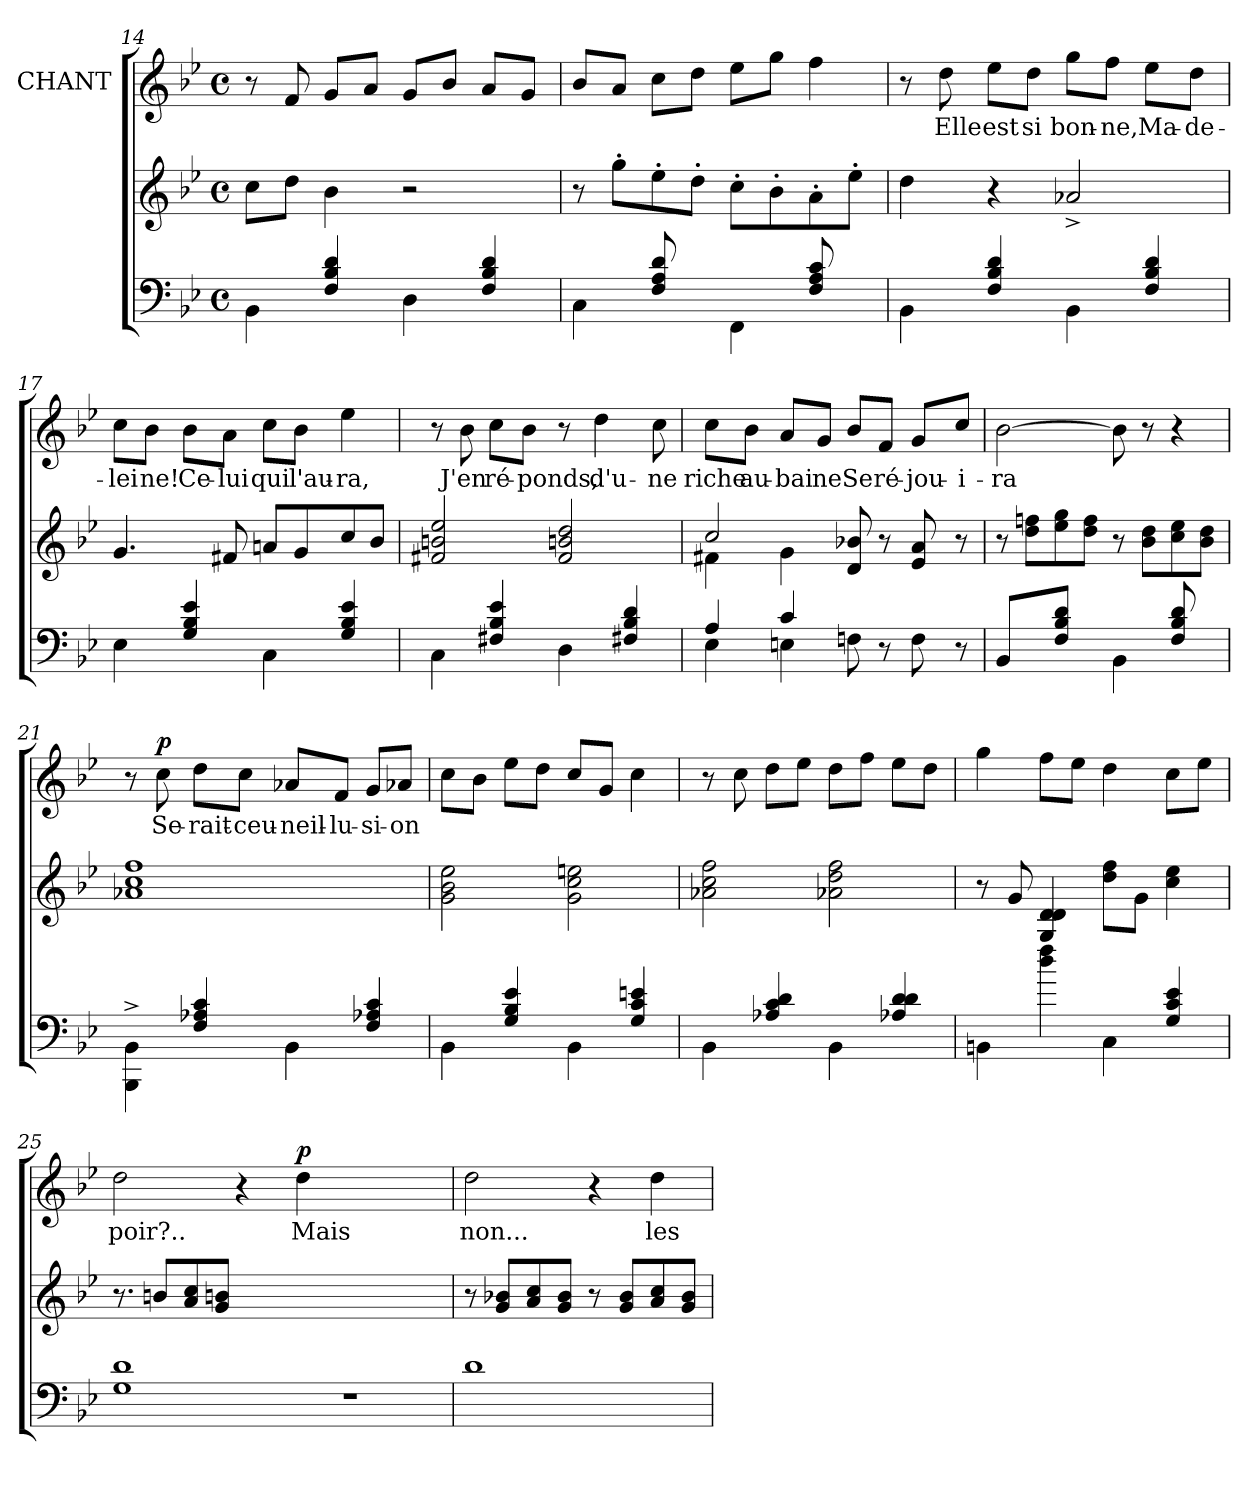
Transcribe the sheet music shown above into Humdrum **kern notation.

**kern	**kern	**kern	**text	**dynam
*part3	*part2	*part1	*part1	*part1
*staff3	*staff2	*staff1	*staff1	*staff1
*	*	*I"CHANT	*	*
*clefF4	*clefG2	*clefG2	*	*
*k[b-e-]	*k[b-e-]	*k[b-e-]	*	*
*M4/4	*M4/4	*M4/4	*	*
*met(c)	*met(c)	*met(c)	*	*
=14	=14	=14	=14	=14
4BB-i\	8ccj\L	8r	.	.
.	8ddj\J	8fj/	.	.
4di/ 4B-i/ 4Fi/	4b-j\	8gj/L	.	.
.	.	8aj/J	.	.
4Di\	2r	8gj/L	.	.
.	.	8b-j/J	.	.
4di/ 4B-i/ 4Fi/	.	8aj/L	.	.
.	.	8gj/J	.	.
=15	=15	=15	=15	=15
4Ci\	8r	8b-j/L	.	.
.	8gg'>j\L	8aj/J	.	.
8di/ 8Ai/ 8Fi/	8ee-'>j\	8ccj\L	.	.
8ryy	8dd'>j\J	8ddj\J	.	.
4FFi\	8cc'>j\L	8ee-j\L	.	.
.	8b-'>j\	8ggj\J	.	.
8Fi/ 8ci/ 8Ai/	8a'>j\	4ffj\	.	.
8ryy	8ee-'>j\J	.	.	.
!!LO:LB:g=z
=16	=16	=16	=16	=16
4BB-i\	4ddj\	8r	.	.
.	.	8ddj\	Elle	.
4di/ 4B-i/ 4Fi/	4r	8ee-j\L	est	.
.	.	8ddj\J	si	.
4BB-i\	2a-X^>j/	8ggj\L	bon-	.
.	.	8ffj\J	ne,	.
4di/ 4B-i/ 4Fi/	.	8ee-j\L	Ma-	.
.	.	8ddj\J	de-	.
=17	=17	=17	=17	=17
4E-i\	4.gj/	8ccj\L	lei	.
.	.	8b-j\J	ne!	.
4e-i/ 4B-i/ 4Gi/	.	8b-j\L	Ce-	.
.	8f#Xj/	8aj\J	lui	.
4Ci\	8anj/L	8ccj\L	qui	.
.	8gj/	8b-j\J	l'au-	.
4Gi/ 4e-i/ 4B-i/	8ccj/	4ee-j\	ra,	.
.	8b-j/J	.	.	.
=18	=18	=18	=18	=18
4Ci\	2ee-j/ 2bnj/ 2f#Xj/	8r	.	.
.	.	8b-j\	J'en	.
4e-i/ 4B-i/ 4F#Xi/	.	8ccj\L	ré-	.
.	.	8b-j\J	ponds,	.
4Di\	2ddj/ 2bnj/ 2f#j/	8r	.	.
.	.	4ddj\	d'u-	.
4di/ 4B-i/ 4F#Xi/	.	.	.	.
.	.	8ccj\	ne	.
!!LO:LB:g=z
=19	=19	=19	=19	=19
*^	*^	*	*	*
4Ai/	4E-Z\	2ccj/	4f#XV\	8ccj\L	riche	.
.	.	.	.	8b-j\J	au-	.
4ci/	4EnZ\	.	4gV\	8aj/L	bai	.
.	.	.	.	8gj/J	ne	.
8Fni\	2ryy	8b-Xj/ 8dj/	2ryy	8b-j/L	Se	.
8r	.	8r	.	8fj/J	ré-	.
8Fi\	.	8aj/ 8e-j/	.	8gj/L	jou-	.
8r	.	8r	.	8ccj/J	i-	.
*v	*v	*	*	*	*	*
*	*v	*v	*	*	*
=20	=20	=20	=20	=20
4BB-i\	8r	[2b-j\	ra	.
.	8ddj\ 8ffnj\L	.	.	.
8di/ 8B-i/ 8Fi/J	8ggj\ 8ee-j\	.	.	.
8ryy	8ffj\ 8ddj\J	.	.	.
4BB-i\	8r	8b-j\]	.	.
.	8b-j\ 8ddj\L	8r	.	.
8di/ 8B-i/ 8Fi/	8ee-j\ 8ccj\	4r	.	.
8ryy	8b-j\ 8ddj\J	.	.	.
=21	=21	=21	=21	=21
4BBB-i^<\ 4BB-i^<\	1a-Xj/ 1ffj/ 1ccj/	8r	.	.
!	!	!	!	!LO:DY:a
.	.	8ccj\	Se-	p
4ci/ 4A-Xi/ 4Fi/	.	8ddj\L	rait-	.
.	.	8ccj\J	ceu-	.
4BB-i\	.	8a-Xj/L	neil-	.
.	.	8fj/J	lu-	.
4ci/ 4A-Xi/ 4Fi/	.	8gj/L	si-	.
.	.	8a-Xj/J	on	.
!!LO:LB:g=z
=22	=22	=22	=22	=22
4BB-i\	2gj\ 2b-j\ 2ee-j\	8ccj\L	.	.
.	.	8b-j\J	.	.
4e-i/ 4B-i/ 4Gi/	.	8ee-j\L	.	.
.	.	8ddj\J	.	.
4BB-i\	2gj\ 2eenj\ 2ccj\	8ccj/L	.	.
.	.	8gj/J	.	.
4eni/ 4ci/ 4Gi/	.	4ccj\	.	.
=23	=23	=23	=23	=23
4BB-i\	2a-Xj\ 2ccj\ 2ffj\	8r	.	.
.	.	8ccj\	.	.
4di/ 4ci/ 4A-Xi/	.	8ddj\L	.	.
.	.	8ee-j\J	.	.
4BB-i\	2a-Xj\ 2ddj\ 2ffj\	8ddj\L	.	.
.	.	8ffj\J	.	.
4di/ 4di/ 4A-Xi/	.	8ee-j\L	.	.
.	.	8ddj\J	.	.
=24	=24	=24	=24	=24
4BBni\	8r	4ggj\	.	.
.	8gj/	.	.	.
4ddi\ 4ffi\	4dj/ 4dj/ 4Gj/	8ffj\L	.	.
.	.	8ee-j\J	.	.
4Ci\	8ddj\ 8ffj\L	4ddj\	.	.
.	8gj\J	.	.	.
4Gi/ 4e-i/ 4ci/	4ee-j\ 4ccj\	8ccj\L	.	.
.	.	8ee-j\J	.	.
!!LO:PB:g=z
=25	=25	=25	=25	=25
1Gi/ 1di/	8.r	2ddj\	poir?..	.
.	8bnj/L	.	.	.
.	8aj/ 8ccj/	.	.	.
.	8bnj/ 8gj/J	.	.	.
.	.	4r	.	.
.	4..ryy	.	.	.
!	!	!	!	!LO:DY:a
.	.	4ddj\	Mais	p
1r	1ryy	1ryy	.	.
=26	=26	=26	=26	=26
1di/	8r	2ddj\	non...	.
.	8b-Xj/ 8gj/L	.	.	.
.	8ccj/ 8aj/	.	.	.
.	8b-j/ 8gj/J	.	.	.
.	8r	4r	.	.
.	8b-j/ 8gj/L	.	.	.
.	8ccj/ 8aj/	4ddj\	les	.
.	8b-j/ 8gj/J	.	.	.
=	=	=	=	=
*-	*-	*-	*-	*-
